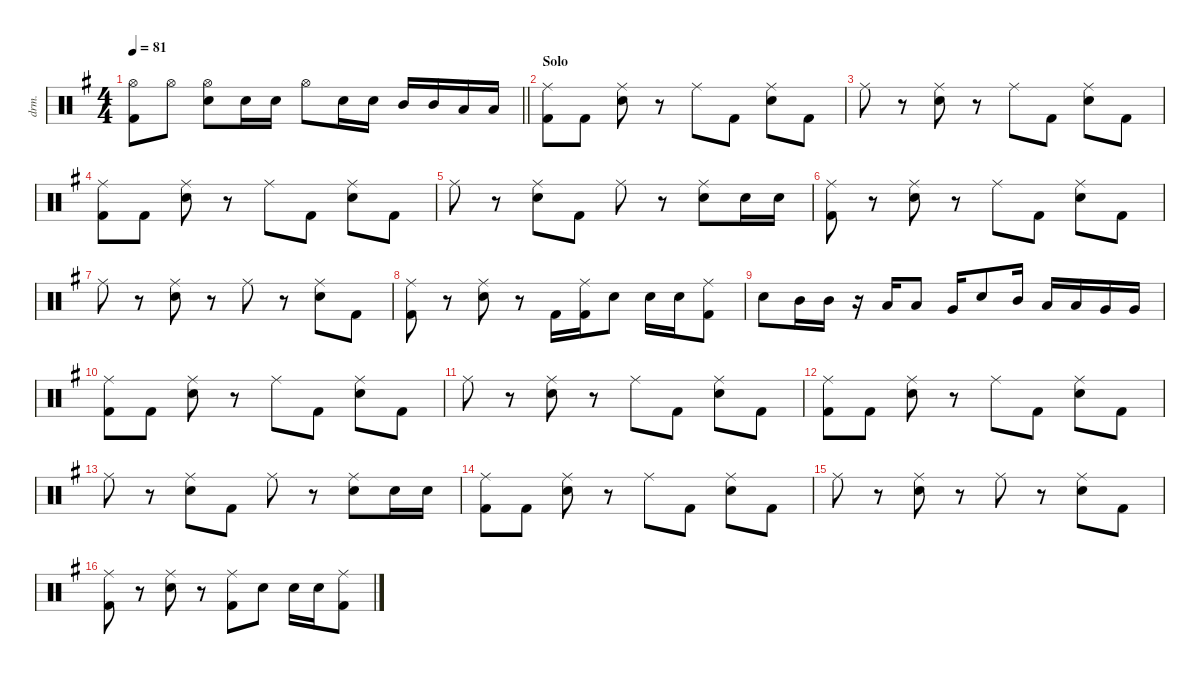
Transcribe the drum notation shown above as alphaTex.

\defaultSystemsLayout 4
\hideDynamics
\bracketExtendMode nobrackets
\track ("Drums" "drm.") {mute instrument percussion}
\staff {score}
\articulation defaults
\ts (4 4)
\tempo 81
\clef neutral
\barLineRight lightlight
\ks eminor
("Hi-Hat (open)"{acc forcenatural} "Kick (hit) 2"{acc forcenatural}).8{dy f} "Hi-Hat (open)"{acc forcenatural}.8 ("Hi-Hat (open)"{acc forcenatural} "Snare (hit) 2"{acc forcenatural}).8 "Snare (hit) 2"{acc forcenatural}.16 "Snare (hit) 2"{acc forcenatural}.16 "Hi-Hat (open)"{acc forcenatural}.8 "Snare (hit) 2"{acc forcenatural}.16 "Snare (hit) 2"{acc forcenatural}.16 "Mid Tom (hit)"{acc forcenatural}.16 "Mid Tom (hit)"{acc forcenatural}.16 "Low Tom (hit)"{acc forcenatural}.16 "Low Tom (hit)"{acc forcenatural}.16 |
\section ("" "Solo")
("Ride (middle)"{acc forcenatural} "Kick (hit) 2"{acc forcenatural}).8 "Kick (hit) 2"{acc forcenatural}.8 ("Ride (middle)"{acc forcenatural} "Snare (hit) 2"{acc forcenatural}).8 r.8 "Ride (middle)"{acc forcenatural}.8 "Kick (hit) 2"{acc forcenatural}.8 ("Ride (middle)"{acc forcenatural} "Snare (hit) 2"{acc forcenatural}).8 "Kick (hit) 2"{acc forcenatural}.8 |
"Ride (middle)"{acc forcenatural}.8 r.8 ("Ride (middle)"{acc forcenatural} "Snare (hit) 2"{acc forcenatural}).8 r.8 "Ride (middle)"{acc forcenatural}.8 "Kick (hit) 2"{acc forcenatural}.8 ("Ride (middle)"{acc forcenatural} "Snare (hit) 2"{acc forcenatural}).8 "Kick (hit) 2"{acc forcenatural}.8 |
("Ride (middle)"{acc forcenatural} "Kick (hit) 2"{acc forcenatural}).8 "Kick (hit) 2"{acc forcenatural}.8 ("Ride (middle)"{acc forcenatural} "Snare (hit) 2"{acc forcenatural}).8 r.8 "Ride (middle)"{acc forcenatural}.8 "Kick (hit) 2"{acc forcenatural}.8 ("Ride (middle)"{acc forcenatural} "Snare (hit) 2"{acc forcenatural}).8 "Kick (hit) 2"{acc forcenatural}.8 |
"Ride (middle)"{acc forcenatural}.8 r.8 ("Ride (middle)"{acc forcenatural} "Snare (hit) 2"{acc forcenatural}).8 "Kick (hit) 2"{acc forcenatural}.8 "Ride (middle)"{acc forcenatural}.8 r.8 ("Ride (middle)"{acc forcenatural} "Snare (hit) 2"{acc forcenatural}).8 "Snare (hit) 2"{acc forcenatural}.16 "Snare (hit) 2"{acc forcenatural}.16 |
("Ride (middle)"{acc forcenatural} "Kick (hit) 2"{acc forcenatural}).8 r.8 ("Ride (middle)"{acc forcenatural} "Snare (hit) 2"{acc forcenatural}).8 r.8 "Ride (middle)"{acc forcenatural}.8 "Kick (hit) 2"{acc forcenatural}.8 ("Ride (middle)"{acc forcenatural} "Snare (hit) 2"{acc forcenatural}).8 "Kick (hit) 2"{acc forcenatural}.8 |
"Ride (middle)"{acc forcenatural}.8 r.8 ("Ride (middle)"{acc forcenatural} "Snare (hit) 2"{acc forcenatural}).8 r.8 "Ride (middle)"{acc forcenatural}.8 r.8 ("Ride (middle)"{acc forcenatural} "Snare (hit) 2"{acc forcenatural}).8 "Kick (hit) 2"{acc forcenatural}.8 |
("Ride (middle)"{acc forcenatural} "Kick (hit) 2"{acc forcenatural}).8 r.8 ("Ride (middle)"{acc forcenatural} "Snare (hit) 2"{acc forcenatural}).8 r.8 "Kick (hit) 2"{acc forcenatural}.16 ("Ride (middle)"{acc forcenatural} "Kick (hit) 2"{acc forcenatural}).16 "Snare (hit) 2"{acc forcenatural}.8 "Snare (hit) 2"{acc forcenatural}.16 "Snare (hit) 2"{acc forcenatural}.16 ("Ride (middle)"{acc forcenatural} "Kick (hit) 2"{acc forcenatural}).8 |
"Snare (hit) 2"{acc forcenatural}.8 "Mid Tom (hit)"{acc forcenatural}.16 "Mid Tom (hit)"{acc forcenatural}.16 r.16 "Low Tom (hit)"{acc forcenatural}.16 "Low Tom (hit)"{acc forcenatural}.8 "Very Low Tom (hit)"{acc forcenatural}.16 "Snare (hit) 2"{acc forcenatural}.8 "Mid Tom (hit)"{acc forcenatural}.16 "Low Tom (hit)"{acc forcenatural}.16 "Low Tom (hit)"{acc forcenatural}.16 "Very Low Tom (hit)"{acc forcenatural}.16 "Very Low Tom (hit)"{acc forcenatural}.16 |
("Ride (middle)"{acc forcenatural} "Kick (hit) 2"{acc forcenatural}).8 "Kick (hit) 2"{acc forcenatural}.8 ("Ride (middle)"{acc forcenatural} "Snare (hit) 2"{acc forcenatural}).8 r.8 "Ride (middle)"{acc forcenatural}.8 "Kick (hit) 2"{acc forcenatural}.8 ("Ride (middle)"{acc forcenatural} "Snare (hit) 2"{acc forcenatural}).8 "Kick (hit) 2"{acc forcenatural}.8 |
"Ride (middle)"{acc forcenatural}.8 r.8 ("Ride (middle)"{acc forcenatural} "Snare (hit) 2"{acc forcenatural}).8 r.8 "Ride (middle)"{acc forcenatural}.8 "Kick (hit) 2"{acc forcenatural}.8 ("Ride (middle)"{acc forcenatural} "Snare (hit) 2"{acc forcenatural}).8 "Kick (hit) 2"{acc forcenatural}.8 |
("Ride (middle)"{acc forcenatural} "Kick (hit) 2"{acc forcenatural}).8 "Kick (hit) 2"{acc forcenatural}.8 ("Ride (middle)"{acc forcenatural} "Snare (hit) 2"{acc forcenatural}).8 r.8 "Ride (middle)"{acc forcenatural}.8 "Kick (hit) 2"{acc forcenatural}.8 ("Ride (middle)"{acc forcenatural} "Snare (hit) 2"{acc forcenatural}).8 "Kick (hit) 2"{acc forcenatural}.8 |
"Ride (middle)"{acc forcenatural}.8 r.8 ("Ride (middle)"{acc forcenatural} "Snare (hit) 2"{acc forcenatural}).8 "Kick (hit) 2"{acc forcenatural}.8 "Ride (middle)"{acc forcenatural}.8 r.8 ("Ride (middle)"{acc forcenatural} "Snare (hit) 2"{acc forcenatural}).8 "Snare (hit) 2"{acc forcenatural}.16 "Snare (hit) 2"{acc forcenatural}.16 |
("Ride (middle)"{acc forcenatural} "Kick (hit) 2"{acc forcenatural}).8 "Kick (hit) 2"{acc forcenatural}.8 ("Ride (middle)"{acc forcenatural} "Snare (hit) 2"{acc forcenatural}).8 r.8 "Ride (middle)"{acc forcenatural}.8 "Kick (hit) 2"{acc forcenatural}.8 ("Ride (middle)"{acc forcenatural} "Snare (hit) 2"{acc forcenatural}).8 "Kick (hit) 2"{acc forcenatural}.8 |
"Ride (middle)"{acc forcenatural}.8 r.8 ("Ride (middle)"{acc forcenatural} "Snare (hit) 2"{acc forcenatural}).8 r.8 "Ride (middle)"{acc forcenatural}.8 r.8 ("Ride (middle)"{acc forcenatural} "Snare (hit) 2"{acc forcenatural}).8 "Kick (hit) 2"{acc forcenatural}.8 |
("Ride (middle)"{acc forcenatural} "Kick (hit) 2"{acc forcenatural}).8 r.8 ("Ride (middle)"{acc forcenatural} "Snare (hit) 2"{acc forcenatural}).8 r.8 ("Ride (middle)"{acc forcenatural} "Kick (hit) 2"{acc forcenatural}).8 "Snare (hit) 2"{acc forcenatural}.8 "Snare (hit) 2"{acc forcenatural}.16 "Snare (hit) 2"{acc forcenatural}.16 ("Ride (middle)"{acc forcenatural} "Kick (hit) 2"{acc forcenatural}).8
